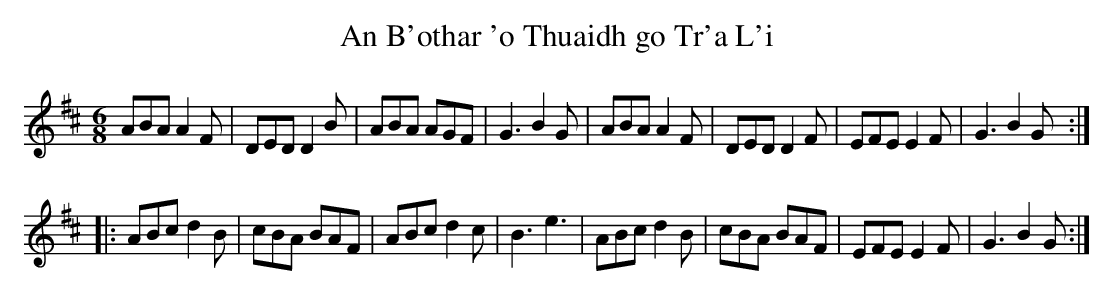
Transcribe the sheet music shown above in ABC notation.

X:1
T:An B'othar 'o Thuaidh go Tr'a L'i
M:6/8
K:D
ABA A2F|DED D2B|ABA AGF|G3 B2G|ABA A2F|DED D2F|EFE E2F|G3 B2G:|
|:ABc d2B|cBA BAF|ABc d2c|B3 e3|ABc d2B|cBA BAF|EFE E2F|G3 B2G:|
